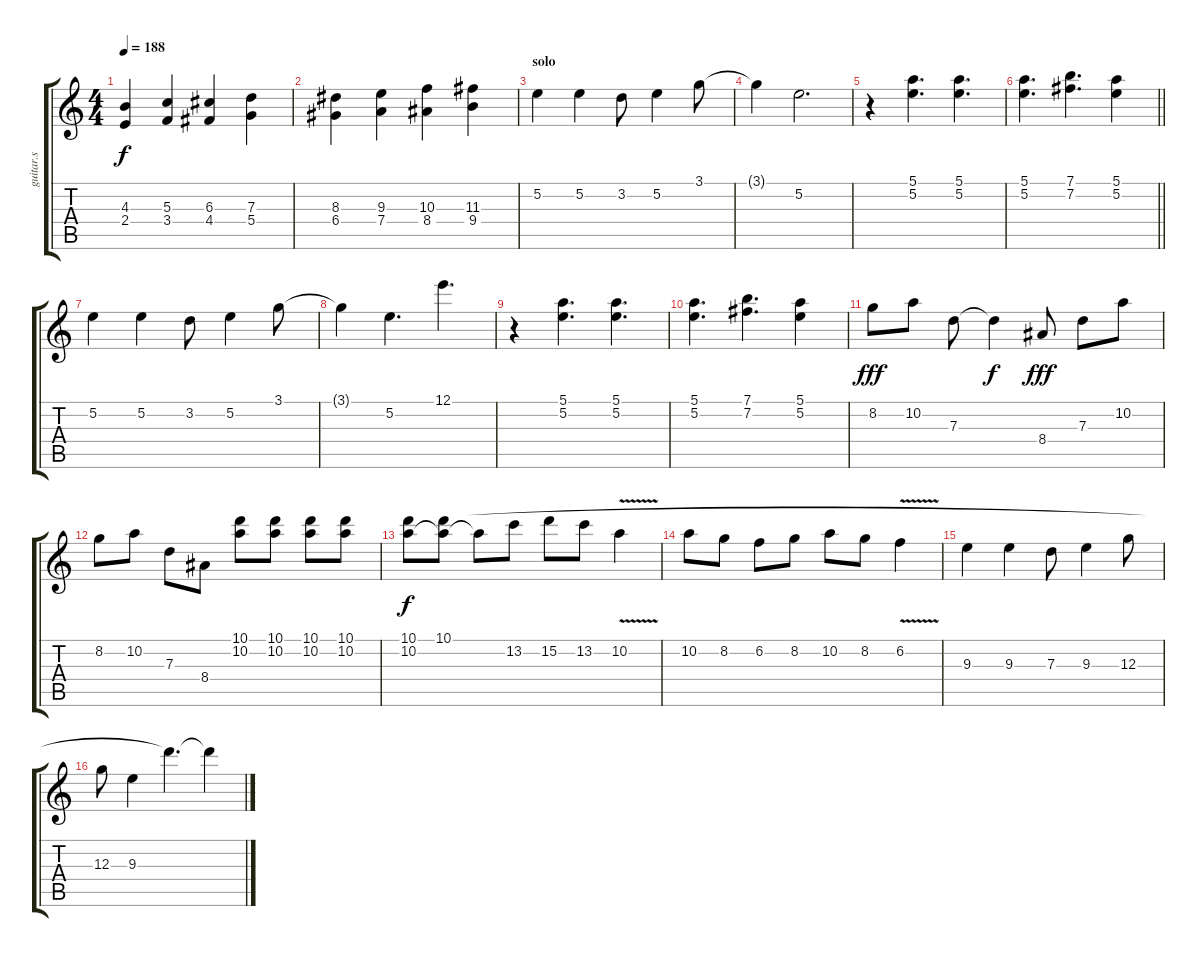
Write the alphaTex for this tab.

\track ("guitar.s" "guitar.s") {instrument overdrivenguitar}
\staff {score tabs}
\tuning (E4 B3 G3 D3 A2 E2) {hide}
\ts (4 4)
\tempo 188
\clef g2
\ks c
(4.3 2.4).4{dy f} (5.3 3.4).4 (6.3 4.4).4 (7.3 5.4).4 |
(8.3 6.4).4 (9.3 7.4).4 (10.3 8.4).4 (11.3 9.4).4 |
\section ("" "solo")
5.2.4 5.2.4 3.2.8 5.2.4 3.1.8 |
3.1{t}.4 5.2.2{d} |
r.4 (5.1 5.2).4{d} (5.1 5.2).4{d} |
\barLineRight lightlight
(5.1 5.2).4{d} (7.1 7.2).4{d} (5.1 5.2).4 |
5.2.4 5.2.4 3.2.8 5.2.4 3.1.8 |
3.1{t}.4 5.2.4{d} 12.1.4{d} |
r.4 (5.1 5.2).4{d} (5.1 5.2).4{d} |
(5.1 5.2).4{d} (7.1 7.2).4{d} (5.1 5.2).4 |
8.2.8{dy fff} 10.2.8 7.3.8 7.3{t}.4{dy f} 8.4.8{dy fff} 7.3.8 10.2.8 |
8.2.8 10.2.8 7.3.8 8.4.8 (10.1 10.2).8 (10.1 10.2).8 (10.1 10.2).8 (10.1 10.2).8 |
(10.1 10.2).8{dy f} (10.1 10.2{t}).8 10.2{t}.8 13.2.8 15.2.8 13.2.8 10.2{v}.4 |
10.2.8 8.2.8 6.2.8 8.2.8 10.2.8 8.2.8 6.2{v}.4 |
9.3.4 9.3.4 7.3.8 9.3.4 12.3.8 |
12.3.8 9.3.4 10.1{t}.4{d} 10.1{t}.4
